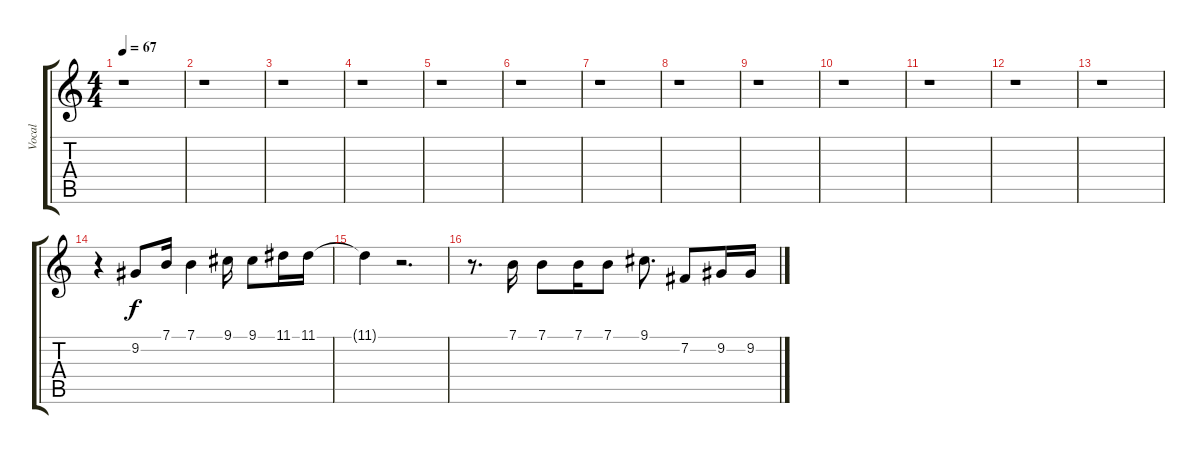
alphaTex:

\track ("Vocal" "Vocal") {instrument flute}
\staff {score tabs}
\tuning (E4 B3 G3 D3 A2 E2) {hide}
\ts (4 4)
\tempo 67
\clef g2
\ks c
r.1{dy f} |
r.1 |
r.1 |
r.1 |
r.1 |
r.1 |
r.1 |
r.1 |
r.1 |
r.1 |
r.1 |
r.1 |
r.1 |
r.4 9.2.8 7.1.16 7.1.4 9.1.16 9.1.8 11.1.16 11.1.16 |
11.1{t}.4 r.2{d} |
r.8{d} 7.1.16 7.1.8 7.1.16 7.1.8 9.1.8{d} 7.2.8 9.2.16 9.2.16
